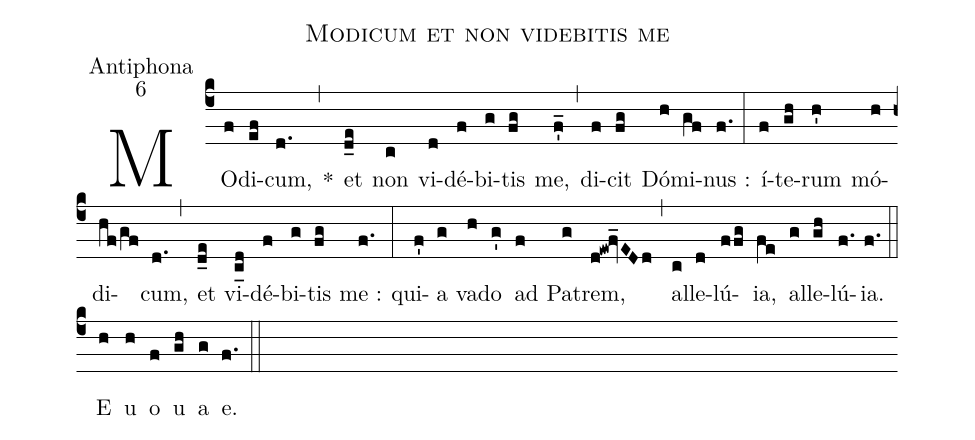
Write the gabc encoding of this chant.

name:Modicum et non videbitis me;
office-part:Antiphona;
mode:6;
%%
(c4) MO(f)di(ef)cum,(d.) *(,) et(d_e) non(c) vi(d)dé(f)bi(g)tis(fg) me,(f'_) (,) di(f)cit(fg) Dó(h)mi(gf)nus :(f.) (:) í(f)te(gh)rum(h') mó(h)di(hf/gf)cum,(d.) (,) et(d_e) vi(c_[ll:1]d)dé(f)bi(g)tis(fg) me :(f.) (:) qui(f')a(g) va(h)do(g') ad(f) Pa(g)trem,(d!ew!fv_EDd) (,) al(c)le(d)lú(ffg){ia},(fe) al(g)le(gh)lú(f.){ia}.(f.) (::) <eu>E(h) u(h) o(f) u(gh) a(g) e.</eu>(f.) (::)
